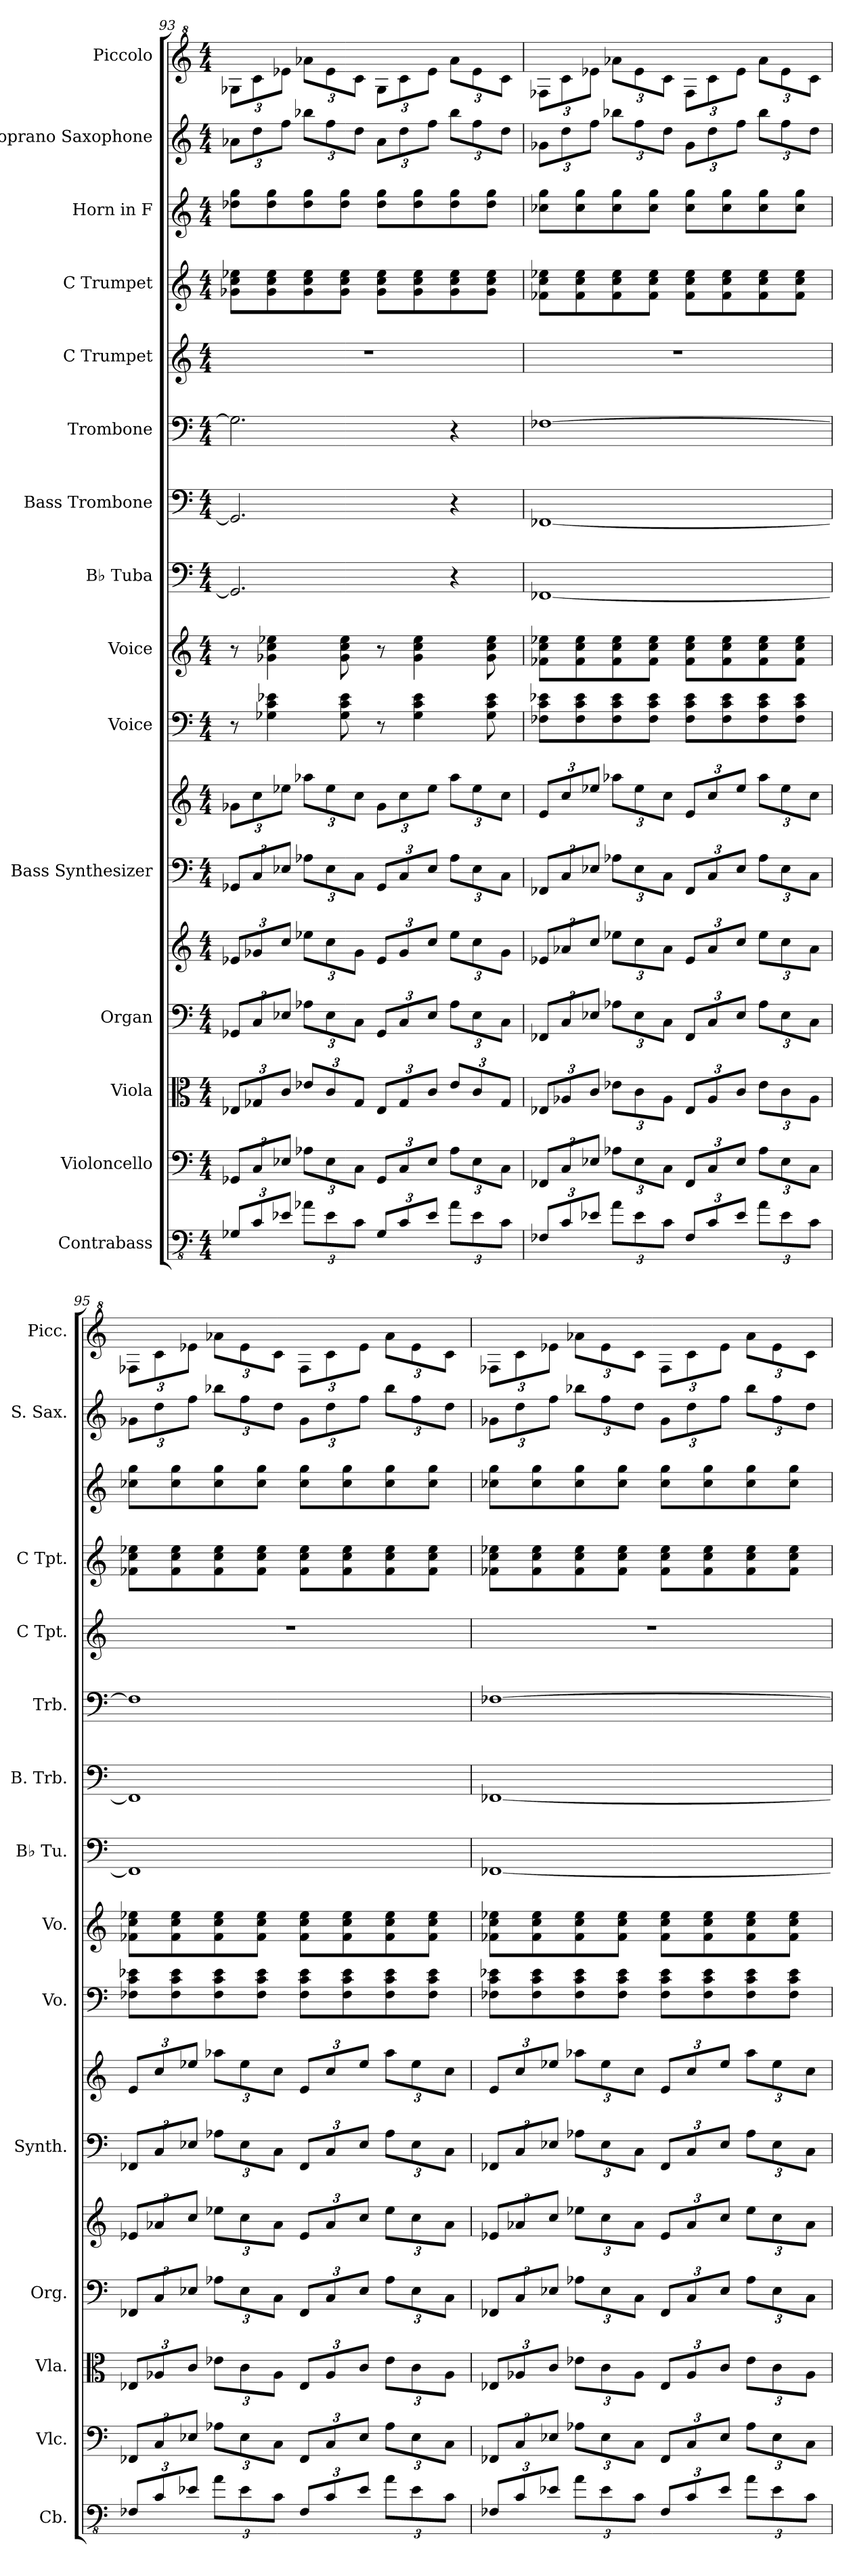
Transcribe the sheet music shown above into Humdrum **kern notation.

**kern	**kern	**kern	**kern	**kern	**kern	**kern	**kern	**kern	**kern	**kern	**kern	**kern	**kern	**kern	**kern	**kern
*part15	*part14	*part13	*part12	*part12	*part11	*part11	*part10	*part9	*part8	*part7	*part6	*part5	*part4	*part3	*part2	*part1
*staff17	*staff16	*staff15	*staff14	*staff13	*staff12	*staff11	*staff10	*staff9	*staff8	*staff7	*staff6	*staff5	*staff4	*staff3	*staff2	*staff1
*I"Contrabass	*I"Violoncello	*I"Viola	*I"Organ	*	*I"Bass Synthesizer	*	*I"Voice	*I"Voice	*I"B♭ Tuba	*I"Bass Trombone	*I"Trombone	*I"C Trumpet	*I"C Trumpet	*I"Horn in F	*I"Soprano Saxophone	*I"Piccolo
*I'Cb.	*I'Vlc.	*I'Vla.	*I'Org.	*	*I'Synth.	*	*I'Vo.	*I'Vo.	*I'B♭ Tu.	*I'B. Trb.	*I'Trb.	*I'C Tpt.	*I'C Tpt.	*	*I'S. Sax.	*I'Picc.
!!LO:PB:g=z
*clefFv4	*clefF4	*clefC3	*clefF4	*clefG2	*clefF4	*clefG2	*clefF4	*clefG2	*clefF4	*clefF4	*clefF4	*clefG2	*clefG2	*clefG2	*clefG2	*clefG^2
*ITrd7c12	*	*	*	*	*	*	*	*	*	*	*	*	*	*ITrd4c7	*ITrd1c2	*ITrd-7c-12
*k[]	*k[]	*k[]	*k[]	*k[]	*k[]	*k[]	*k[]	*k[]	*k[]	*k[]	*k[]	*k[]	*k[]	*k[b-]	*k[b-e-]	*k[]
*M4/4	*M4/4	*M4/4	*M4/4	*M4/4	*M4/4	*M4/4	*M4/4	*M4/4	*M4/4	*M4/4	*M4/4	*M4/4	*M4/4	*M4/4	*M4/4	*M4/4
*Xbrackettup	*Xbrackettup	*Xbrackettup	*Xbrackettup	*Xbrackettup	*Xbrackettup	*Xbrackettup	*	*	*	*	*	*	*	*	*Xbrackettup	*Xbrackettup
=93	=93	=93	=93	=93	=93	=93	=93	=93	=93	=93	=93	=93	=93	=93	=93	=93
12GGG-X/L	12GG-X/L	12E-X/L	12GG-X/L	12e-X/L	12GG-X/L	12g-X\L	8r	8r	2.GG-/]	2.GG-/]	2.G-\]	1r	8g-X\ 8cc\ 8ee-X\L	8g-X\ 8cc\L	12g-X\L	12gg-X\L
12CC/	12C/	12G-X/	12C/	12g-X/	12C/	12cc\	.	.	.	.	.	.	.	.	12cc\	12ccc\
.	.	.	.	.	.	.	4G-X\ 4c\ 4e-X\	4g-X\ 4cc\ 4ee-X\	.	.	.	.	8g-\ 8cc\ 8ee-\	8g-\ 8cc\	.	.
12EE-X/J	12E-X/J	12c/J	12E-X/J	12cc/J	12E-X/J	12ee-X\J	.	.	.	.	.	.	.	.	12ee-\J	12eee-X\J
12AA-X\L	12A-X\L	12e-X/L	12A-X\L	12ee-X\L	12A-X\L	12aa-X\L	.	.	.	.	.	.	8g-\ 8cc\ 8ee-\	8g-\ 8cc\	12aa-X\L	12aaa-X\L
12EE-\	12E-\	12c/	12E-\	12cc\	12E-\	12ee-\	.	.	.	.	.	.	.	.	12ee-\	12eee-\
.	.	.	.	.	.	.	8G-\ 8c\ 8e-\	8g-\ 8cc\ 8ee-\	.	.	.	.	8g-\ 8cc\ 8ee-\J	8g-\ 8cc\J	.	.
12CC\J	12C\J	12G-/J	12C\J	12g-\J	12C\J	12cc\J	.	.	.	.	.	.	.	.	12cc\J	12ccc\J
12GGG-/L	12GG-/L	12E-/L	12GG-/L	12e-/L	12GG-/L	12g-\L	8r	8r	.	.	.	.	8g-\ 8cc\ 8ee-\L	8g-\ 8cc\L	12g-\L	12gg-\L
12CC/	12C/	12G-/	12C/	12g-/	12C/	12cc\	.	.	.	.	.	.	.	.	12cc\	12ccc\
.	.	.	.	.	.	.	4G-\ 4c\ 4e-\	4g-\ 4cc\ 4ee-\	.	.	.	.	8g-\ 8cc\ 8ee-\	8g-\ 8cc\	.	.
12EE-/J	12E-/J	12c/J	12E-/J	12cc/J	12E-/J	12ee-\J	.	.	.	.	.	.	.	.	12ee-\J	12eee-\J
12AA-\L	12A-\L	12e-/L	12A-\L	12ee-\L	12A-\L	12aa-\L	.	.	4r	4r	4r	.	8g-\ 8cc\ 8ee-\	8g-\ 8cc\	12aa-\L	12aaa-\L
12EE-\	12E-\	12c/	12E-\	12cc\	12E-\	12ee-\	.	.	.	.	.	.	.	.	12ee-\	12eee-\
.	.	.	.	.	.	.	8G-\ 8c\ 8e-\	8g-\ 8cc\ 8ee-\	.	.	.	.	8g-\ 8cc\ 8ee-\J	8g-\ 8cc\J	.	.
12CC\J	12C\J	12G-/J	12C\J	12g-\J	12C\J	12cc\J	.	.	.	.	.	.	.	.	12cc\J	12ccc\J
=94	=94	=94	=94	=94	=94	=94	=94	=94	=94	=94	=94	=94	=94	=94	=94	=94
12FFF-X/L	12FF-X/L	12E-X/L	12FF-X/L	12e-X/L	12FF-X/L	12e/L	8F-X\ 8c\ 8e-X\L	8f-X\ 8cc\ 8ee-X\L	[1FF-X	[1FF-X	[1F-X	1r	8f-X\ 8cc\ 8ee-X\L	8f-X\ 8cc\L	12f-X\L	12ff-X\L
12CC/	12C/	12A-X/	12C/	12a-X/	12C/	12cc/	.	.	.	.	.	.	.	.	12cc\	12ccc\
.	.	.	.	.	.	.	8F-\ 8c\ 8e-\	8f-\ 8cc\ 8ee-\	.	.	.	.	8f-\ 8cc\ 8ee-\	8f-\ 8cc\	.	.
12EE-X/J	12E-X/J	12c/J	12E-X/J	12cc/J	12E-X/J	12ee-X/J	.	.	.	.	.	.	.	.	12ee-\J	12eee-X\J
12AA\L	12A-X\L	12e-X\L	12A-X\L	12ee-X\L	12A-X\L	12aa-X\L	8F-\ 8c\ 8e-\	8f-\ 8cc\ 8ee-\	.	.	.	.	8f-\ 8cc\ 8ee-\	8f-\ 8cc\	12aa-X\L	12aaa-X\L
12EE-\	12E-\	12c\	12E-\	12cc\	12E-\	12ee-\	.	.	.	.	.	.	.	.	12ee-\	12eee-\
.	.	.	.	.	.	.	8F-\ 8c\ 8e-\J	8f-\ 8cc\ 8ee-\J	.	.	.	.	8f-\ 8cc\ 8ee-\J	8f-\ 8cc\J	.	.
12CC\J	12C\J	12A-\J	12C\J	12a-\J	12C\J	12cc\J	.	.	.	.	.	.	.	.	12cc\J	12ccc\J
12FFF-/L	12FF-/L	12E-/L	12FF-/L	12e-/L	12FF-/L	12e/L	8F-\ 8c\ 8e-\L	8f-\ 8cc\ 8ee-\L	.	.	.	.	8f-\ 8cc\ 8ee-\L	8f-\ 8cc\L	12f-\L	12ff-\L
12CC/	12C/	12A-/	12C/	12a-/	12C/	12cc/	.	.	.	.	.	.	.	.	12cc\	12ccc\
.	.	.	.	.	.	.	8F-\ 8c\ 8e-\	8f-\ 8cc\ 8ee-\	.	.	.	.	8f-\ 8cc\ 8ee-\	8f-\ 8cc\	.	.
12EE-/J	12E-/J	12c/J	12E-/J	12cc/J	12E-/J	12ee-/J	.	.	.	.	.	.	.	.	12ee-\J	12eee-\J
12AA\L	12A-\L	12e-\L	12A-\L	12ee-\L	12A-\L	12aa-\L	8F-\ 8c\ 8e-\	8f-\ 8cc\ 8ee-\	.	.	.	.	8f-\ 8cc\ 8ee-\	8f-\ 8cc\	12aa-\L	12aaa-\L
12EE-\	12E-\	12c\	12E-\	12cc\	12E-\	12ee-\	.	.	.	.	.	.	.	.	12ee-\	12eee-\
.	.	.	.	.	.	.	8F-\ 8c\ 8e-\J	8f-\ 8cc\ 8ee-\J	.	.	.	.	8f-\ 8cc\ 8ee-\J	8f-\ 8cc\J	.	.
12CC\J	12C\J	12A-\J	12C\J	12a-\J	12C\J	12cc\J	.	.	.	.	.	.	.	.	12cc\J	12ccc\J
!!LO:PB:g=z
=95	=95	=95	=95	=95	=95	=95	=95	=95	=95	=95	=95	=95	=95	=95	=95	=95
12FFF-X/L	12FF-X/L	12E-X/L	12FF-X/L	12e-X/L	12FF-X/L	12e/L	8F-X\ 8c\ 8e-X\L	8f-X\ 8cc\ 8ee-X\L	1FF-]	1FF-]	1F-]	1r	8f-X\ 8cc\ 8ee-X\L	8f-X\ 8cc\L	12f-X\L	12ff-X\L
12CC/	12C/	12A-X/	12C/	12a-X/	12C/	12cc/	.	.	.	.	.	.	.	.	12cc\	12ccc\
.	.	.	.	.	.	.	8F-\ 8c\ 8e-\	8f-\ 8cc\ 8ee-\	.	.	.	.	8f-\ 8cc\ 8ee-\	8f-\ 8cc\	.	.
12EE-X/J	12E-X/J	12c/J	12E-X/J	12cc/J	12E-X/J	12ee-X/J	.	.	.	.	.	.	.	.	12ee-\J	12eee-X\J
12AA\L	12A-X\L	12e-X\L	12A-X\L	12ee-X\L	12A-X\L	12aa-X\L	8F-\ 8c\ 8e-\	8f-\ 8cc\ 8ee-\	.	.	.	.	8f-\ 8cc\ 8ee-\	8f-\ 8cc\	12aa-X\L	12aaa-X\L
12EE-\	12E-\	12c\	12E-\	12cc\	12E-\	12ee-\	.	.	.	.	.	.	.	.	12ee-\	12eee-\
.	.	.	.	.	.	.	8F-\ 8c\ 8e-\J	8f-\ 8cc\ 8ee-\J	.	.	.	.	8f-\ 8cc\ 8ee-\J	8f-\ 8cc\J	.	.
12CC\J	12C\J	12A-\J	12C\J	12a-\J	12C\J	12cc\J	.	.	.	.	.	.	.	.	12cc\J	12ccc\J
12FFF-/L	12FF-/L	12E-/L	12FF-/L	12e-/L	12FF-/L	12e/L	8F-\ 8c\ 8e-\L	8f-\ 8cc\ 8ee-\L	.	.	.	.	8f-\ 8cc\ 8ee-\L	8f-\ 8cc\L	12f-\L	12ff-\L
12CC/	12C/	12A-/	12C/	12a-/	12C/	12cc/	.	.	.	.	.	.	.	.	12cc\	12ccc\
.	.	.	.	.	.	.	8F-\ 8c\ 8e-\	8f-\ 8cc\ 8ee-\	.	.	.	.	8f-\ 8cc\ 8ee-\	8f-\ 8cc\	.	.
12EE-/J	12E-/J	12c/J	12E-/J	12cc/J	12E-/J	12ee-/J	.	.	.	.	.	.	.	.	12ee-\J	12eee-\J
12AA\L	12A-\L	12e-\L	12A-\L	12ee-\L	12A-\L	12aa-\L	8F-\ 8c\ 8e-\	8f-\ 8cc\ 8ee-\	.	.	.	.	8f-\ 8cc\ 8ee-\	8f-\ 8cc\	12aa-\L	12aaa-\L
12EE-\	12E-\	12c\	12E-\	12cc\	12E-\	12ee-\	.	.	.	.	.	.	.	.	12ee-\	12eee-\
.	.	.	.	.	.	.	8F-\ 8c\ 8e-\J	8f-\ 8cc\ 8ee-\J	.	.	.	.	8f-\ 8cc\ 8ee-\J	8f-\ 8cc\J	.	.
12CC\J	12C\J	12A-\J	12C\J	12a-\J	12C\J	12cc\J	.	.	.	.	.	.	.	.	12cc\J	12ccc\J
=96	=96	=96	=96	=96	=96	=96	=96	=96	=96	=96	=96	=96	=96	=96	=96	=96
12FFF-X/L	12FF-X/L	12E-X/L	12FF-X/L	12e-X/L	12FF-X/L	12e/L	8F-X\ 8c\ 8e-X\L	8f-X\ 8cc\ 8ee-X\L	[1FF-X	[1FF-X	[1F-X	1r	8f-X\ 8cc\ 8ee-X\L	8f-X\ 8cc\L	12f-X\L	12ff-X\L
12CC/	12C/	12A-X/	12C/	12a-X/	12C/	12cc/	.	.	.	.	.	.	.	.	12cc\	12ccc\
.	.	.	.	.	.	.	8F-\ 8c\ 8e-\	8f-\ 8cc\ 8ee-\	.	.	.	.	8f-\ 8cc\ 8ee-\	8f-\ 8cc\	.	.
12EE-X/J	12E-X/J	12c/J	12E-X/J	12cc/J	12E-X/J	12ee-X/J	.	.	.	.	.	.	.	.	12ee-\J	12eee-X\J
12AA\L	12A-X\L	12e-X\L	12A-X\L	12ee-X\L	12A-X\L	12aa-X\L	8F-\ 8c\ 8e-\	8f-\ 8cc\ 8ee-\	.	.	.	.	8f-\ 8cc\ 8ee-\	8f-\ 8cc\	12aa-X\L	12aaa-X\L
12EE-\	12E-\	12c\	12E-\	12cc\	12E-\	12ee-\	.	.	.	.	.	.	.	.	12ee-\	12eee-\
.	.	.	.	.	.	.	8F-\ 8c\ 8e-\J	8f-\ 8cc\ 8ee-\J	.	.	.	.	8f-\ 8cc\ 8ee-\J	8f-\ 8cc\J	.	.
12CC\J	12C\J	12A-\J	12C\J	12a-\J	12C\J	12cc\J	.	.	.	.	.	.	.	.	12cc\J	12ccc\J
12FFF-/L	12FF-/L	12E-/L	12FF-/L	12e-/L	12FF-/L	12e/L	8F-\ 8c\ 8e-\L	8f-\ 8cc\ 8ee-\L	.	.	.	.	8f-\ 8cc\ 8ee-\L	8f-\ 8cc\L	12f-\L	12ff-\L
12CC/	12C/	12A-/	12C/	12a-/	12C/	12cc/	.	.	.	.	.	.	.	.	12cc\	12ccc\
.	.	.	.	.	.	.	8F-\ 8c\ 8e-\	8f-\ 8cc\ 8ee-\	.	.	.	.	8f-\ 8cc\ 8ee-\	8f-\ 8cc\	.	.
12EE-/J	12E-/J	12c/J	12E-/J	12cc/J	12E-/J	12ee-/J	.	.	.	.	.	.	.	.	12ee-\J	12eee-\J
12AA\L	12A-\L	12e-\L	12A-\L	12ee-\L	12A-\L	12aa-\L	8F-\ 8c\ 8e-\	8f-\ 8cc\ 8ee-\	.	.	.	.	8f-\ 8cc\ 8ee-\	8f-\ 8cc\	12aa-\L	12aaa-\L
12EE-\	12E-\	12c\	12E-\	12cc\	12E-\	12ee-\	.	.	.	.	.	.	.	.	12ee-\	12eee-\
.	.	.	.	.	.	.	8F-\ 8c\ 8e-\J	8f-\ 8cc\ 8ee-\J	.	.	.	.	8f-\ 8cc\ 8ee-\J	8f-\ 8cc\J	.	.
12CC\J	12C\J	12A-\J	12C\J	12a-\J	12C\J	12cc\J	.	.	.	.	.	.	.	.	12cc\J	12ccc\J
=	=	=	=	=	=	=	=	=	=	=	=	=	=	=	=	=
*-	*-	*-	*-	*-	*-	*-	*-	*-	*-	*-	*-	*-	*-	*-	*-	*-
